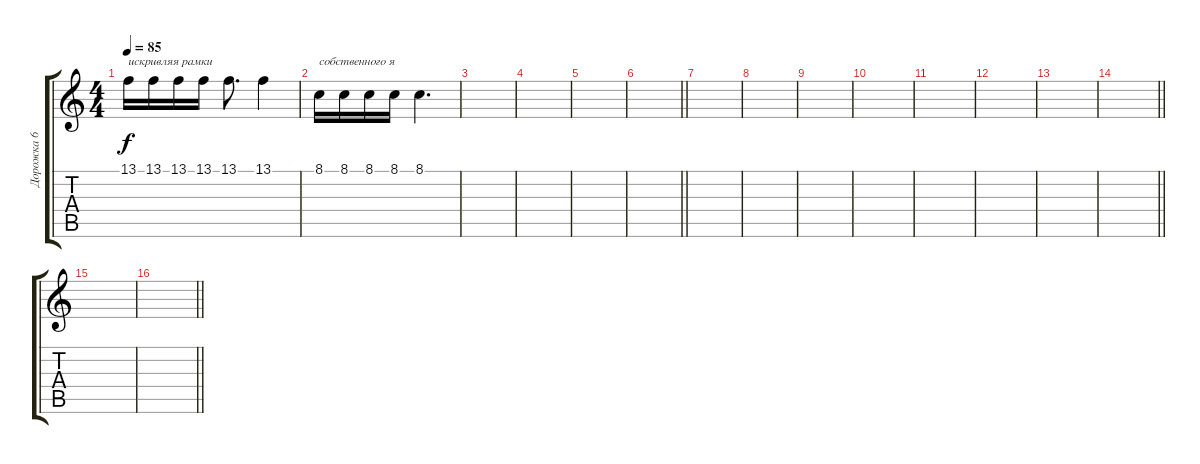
\track ("Дорожка 6" "Дорожка 6") {instrument tenorsax}
\staff {score tabs}
\tuning (E4 B3 G3 D3 A2 E2) {hide}
\ts (4 4)
\tempo 85
\clef g2
\ks c
13.1.16{txt "искривляя рамки" dy f} 13.1.16 13.1.16 13.1.16 13.1.8{d} 13.1.4 |
8.1.16{txt "собственного я"} 8.1.16 8.1.16 8.1.16 8.1.4{d} |
|
|
|
\barLineRight lightlight
|
|
|
|
|
|
|
|
\barLineRight lightlight
|
|
\barLineRight lightlight
